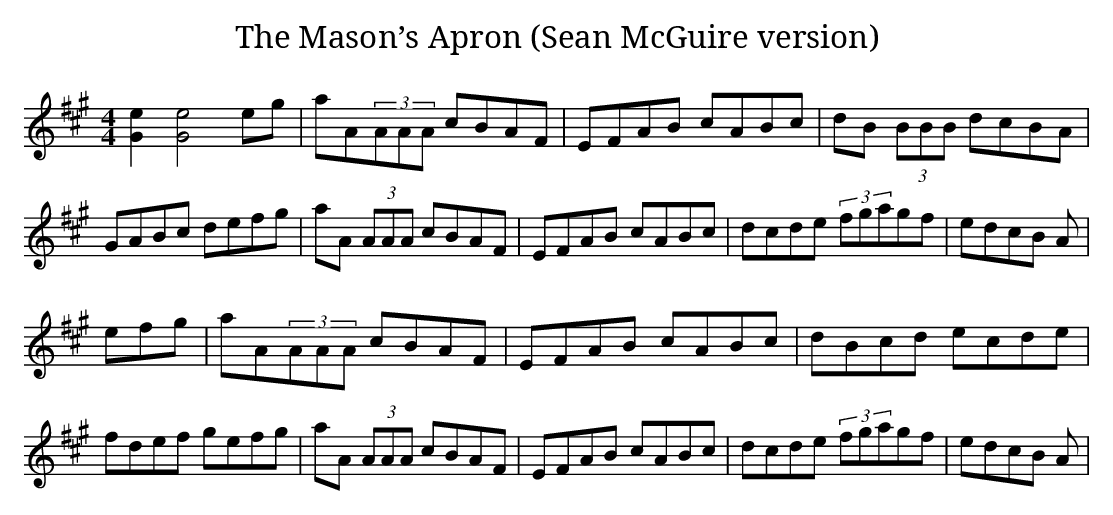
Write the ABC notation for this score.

X:1
T:The Mason’s Apron (Sean McGuire version)
M:4/4
K:A
[e2G2][e4G4] eg|aA(3AAA cBAF|EFAB cABc|dB (3BBB dcBA|GABc defg|aA (3AAA cBAF|EFAB cABc|dcde (3fgagf|edcB A|
efg|aA(3AAA cBAF|EFAB cABc|dBcd ecde|fdef gefg|aA (3AAA cBAF|EFAB cABc|dcde (3fgagf|edcB A|

GAB|cA (3AAA fAeA|ceAc fedc|dB (3BBB gBfB|dfBd gfed|cA (3AAA fAeA|ceAc fedc|Bcde fagf|edcB A
GAB|cA (3AAA fAeA|ceAc fedc|dB (3BBB gBfB|dfBd gfed|cA (3AAA fAeA|ceAc fedc|Bcde fbbg|afec AGAB|

c2 ec fcec|(3ccc ec fcec|d2 fd gdfd|(3ddd bd gdfd|c2 ac gcfc|(3ccc ac gcfc|dcde (3fga gf|edcB A|
GAB|c2 ac gcfc|c [a2c2] cgcfc|d [g2d2] dfded|d [b2d2] dfded|c [a2c2] cgcfc|(3ccc ac gcfc|dcde (3fga gf|edcB A|

efg|ae (3eee aefg|a2 ga ^f=f^fa|bf (3fff bfga|^ab^ab gede|ae (3eee aefg|a2 ga fece|~a3 f ecAc|=B_B=Bc A|
efg|ae (3eee aefg|a2 ga ^f=f^fa|bf (3fff bfga|^ab^ab gede|ae (3eee aefg|a2 ga fece|~a3 f ecAc|=B_B=Bc A2|

(3eee|ac’ea c’eac’|bd’eb d’ebd’|eac’e ac’ea|gbeg begb|eac’e ac’ec’|bd’eb d’ebd’|eac’e gbea|gefg agaf|
ea (3c’ae ac’ec’|bd’eb (3d’be bd’|ea (3c’ae ac’ea|(3gag eb gefg|ea (3c’ae ac’ec’|(3bc’b eb d’ebd’|eac’e gbea|gefg a2|

c’2e’c’ f’c’e’c’|(3c’c’c’e’c’ f’c’e’c’|d’2f’d’ g’d’f’d’|(3d’d’d’f’d’ g’d’f’d’|c’2e’c’ f’c’e’c’|(3c’c’c’e’c’ f’c’e’c’|d’c’d’e’ f’d’e’d’|c’abg a2|
=c’2|^c’2e’c’ f’c’e’c’|ac’e’c’ f’c’e’c’|(3d’d’d’f’d’ ad’F’A’|d’F’A’d’ f’d’e’d’|(3c’c’c’e’c’ f’c’e’c’|(3c’c’c’e’c’ f’c’e’c’|d’c’d’e’ f’d’e’d’|c’A’B’G’ a|

efg|aA(3AAA cBAF|EFAB cABc|dBcd ecde|fdef gefg|aA (3AAA cBAF|EFAB cABc|dcde (3fgagf|edcB A|
GAB|cA (3AAA cBAF|EDCE A,CEA|dFBc dfba|gfaf gfed|(3cdc (3BcB AGAB|ceaf ec (3ABc|defd ceaf|edcB A2|

efg|agaf edcB|AGAB cAEA|dFBc dfba|gfaf gfed|(3cdc (3BcB AGAB|ceaf ec (3ABc|defd ceaf|edcB A|
efg|agaf ecAG|ABce aecA|dFBc dfba|gfgf eded|(3cdc (3BcB AGAB|~c3e aecA|dfBd ceaf|edcB A|

_A,2|=A,2CE AECE|A,CEA, CEA,C|D2FB, DFB,D|FB,DF AFDB,|(3A,A,A,CE AECE|A,CEA, CEA,C|DCDE FAGF|EDCB, =A,_A,=A,B,|
C2EC A,CEG|AECE A,CEC|(3DDD FD A,DFG|AFDF A,DFD|(3CCCEG AECE|A,CEG AECE|DCDE FAGF EDCB, A,|

efg|aA (3AAA cBAF|EFAB cABc|dB (3BBB dcBA|gfe^d (3ffe (3dcB|AE (3EEE ABcA|EAce fece|(3fga gf edcB|AEGB A|
efg|aA (3AAA cBAF|EFAB cABc|dBcd ecde|fdef gefg|aA (3AAA cBAF|EFAB cABc|dcde (3fga gf|edcB A|

GAB|cA (3AAA aAce|AcaA ceAc|fA=cf A=cfA|=cfA=c fA=cA|^cA (3AAA aAce|Acea fedc|Bcde (3fga gf|edcB A|
GAB|cA (3AAA aAce|AcaA ceAc|fA=cf A=cfA|=cfA=c fA=cA|^cA (3AAA aAce|Acea fedc|Bcde fbbg|afec A|

GAB|c2ec Acec|^Gcec =Gcec|d2fd Adfa|(3bag af edcB|c2ec Acec|^Gcec =Gcec|dcde (3fga gf|edcB A|
GAB|c2ec Acec|^Gcec =Gcec|d2fd Adfa|(3bag af ef=g^g|(3aba(3gag(3fgf(3efe|(3ded(3cdc(3BcB(3ABA|(3GAG(3FGF(3EFE(3DED|(3CDC(3B,CB,A,4|[A2C2][A4C4]||
